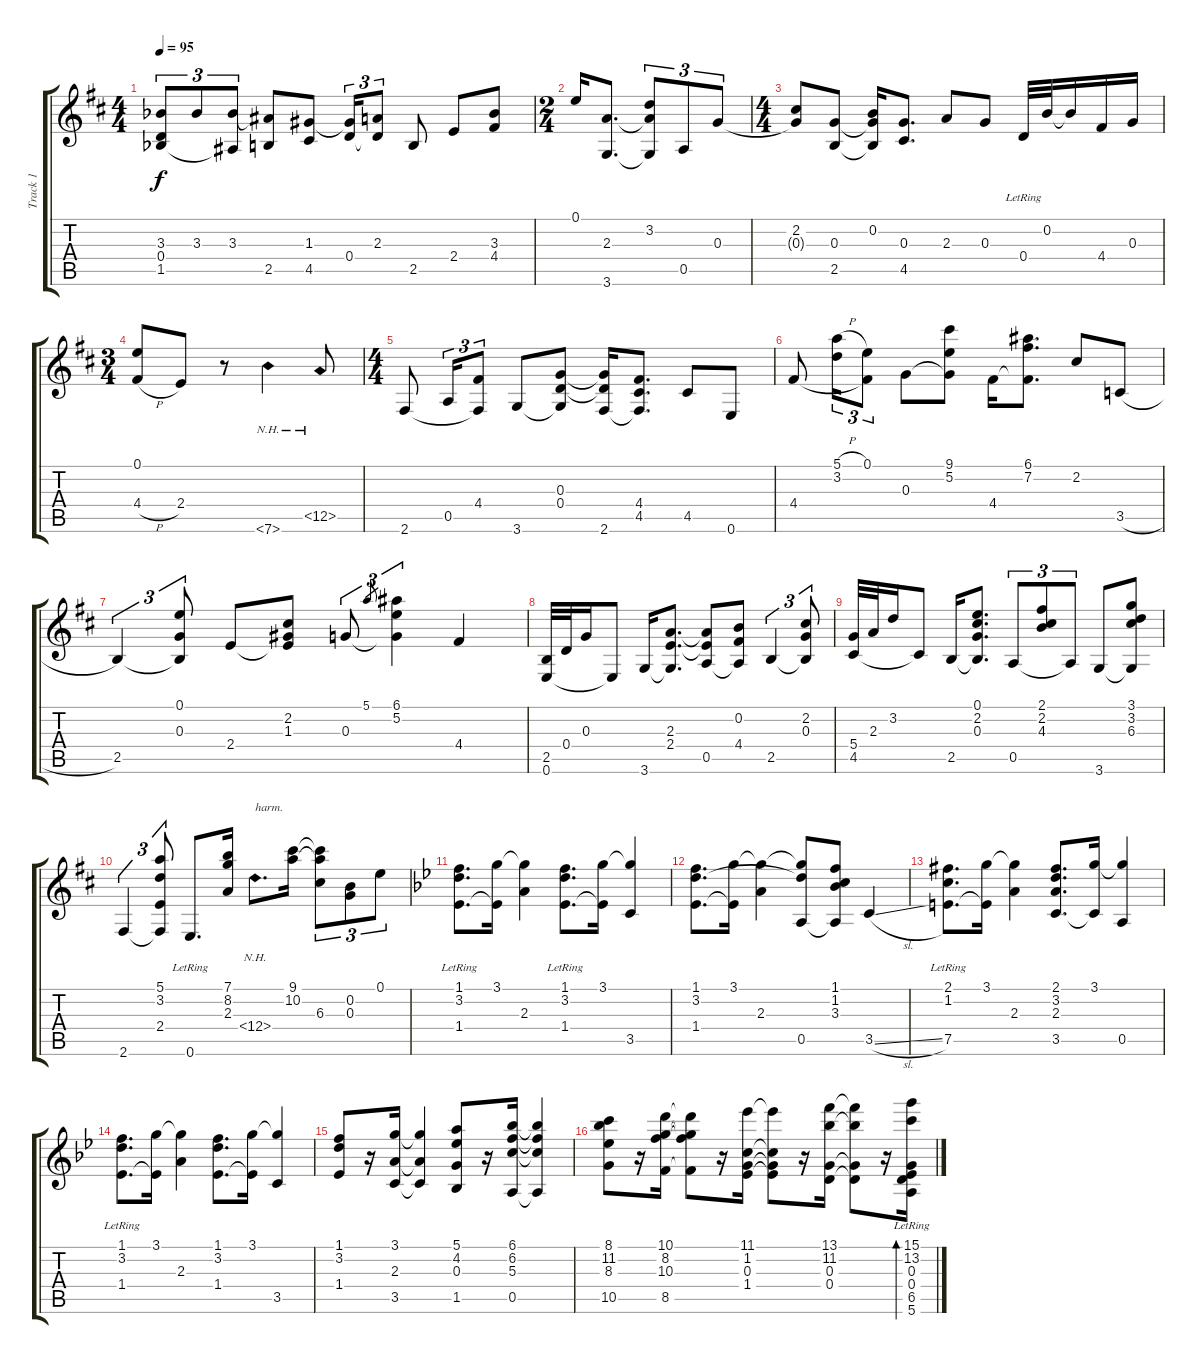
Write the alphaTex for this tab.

\track ("Track 1" "Track 1") {instrument acousticguitarnylon}
\staff {score tabs}
\tuning (E4 B3 G3 D3 A2 E2) {hide}
\ts (4 4)
\tempo 95
\clef g2
\ks d
(3.3{acc b} 0.4 1.5{acc b}).8{tu (3 2) dy f} 3.3{acc b}.8{tu (3 2)} (3.3{acc b} 1.5{t}).8{tu (3 2)} (3.3{t} 2.5).8 (1.3 4.5).8 (1.3{t} 0.4).16{tu (3 2)} (2.3 0.4{t}).8{tu (3 2)} 2.5.8 2.4.8 (3.3{acc b} 4.4).8 |
\ts (2 4)
0.1.16 (2.3 3.6).8{d} (3.2 2.3{t} 3.6{t}).8{tu (3 2)} 0.5.8{tu (3 2)} 0.3.8{tu (3 2)} |
\ts (4 4)
(2.2 0.3{t}).8 (0.3 2.5).8 (0.2 0.3{t} 2.5{t}).16 (0.3 4.5).8{d} 2.3.8 0.3.8 0.4{lr}.32 0.2.32 0.2{t}.16 4.4.16 0.3.16 |
\ts (3 4)
(0.1 4.4{h}).8 2.4.8 r.8 7.6{nh}.4 12.5{nh}.8 |
\ts (4 4)
2.6.8 0.5.16{tu (3 2)} (4.4 2.6{t}).8{tu (3 2)} 3.6.8 (0.3 0.4 3.6{t}).8 (0.3{t} 0.4{t} 2.6).16 (4.4 4.5 2.6{t}).8{d} 4.5.8 0.6.8 |
4.4.8 (5.1{h} 3.2).16{tu (3 2)} (0.1 4.4{t}).8{tu (3 2)} 0.3.8 (9.1 5.2 0.3{t}).8 4.4.16 (6.1 7.2 4.4{t}).8{d} 2.2.8 3.5{h}.8 |
2.5.4{tu (3 2)} (0.1 0.3 2.5{t}).8{tu (3 2)} 2.4.8 (2.2 1.3 2.4{t}).8 0.3.8{tu (3 2)} 5.1.8{gr} (6.1 5.2 0.3{t}).4{tu (3 2)} 4.4.4 |
(2.5 0.6).32 0.4.32 0.3.16 0.6{t}.8 3.6.16 (2.3 2.4 3.6{t}).8{d} (2.3{t} 2.4{t} 0.5).8 (0.2 4.4 0.5{t}).8 2.5.4{tu (3 2)} (2.2 0.3 2.5{t}).8{tu (3 2)} |
(5.4 4.5).32 2.3.32 3.2.16 4.5{t}.8 2.5.16 (0.1 2.2 0.3 2.5{t}).8{d} 0.5.8{tu (3 2)} (2.1 2.2 4.3).8{tu (3 2)} 0.5{t}.8{tu (3 2)} 3.6.8 (3.1 3.2 6.3 3.6{t}).8 |
2.6.4{tu (3 2)} (5.1 3.2 2.4 2.6{t}).8{tu (3 2)} 0.6{lr}.8{d} (7.1 8.2 2.3).16 12.4{nh}.8{d txt "harm."} (9.1 10.2).16 (9.1{t} 10.2{t} 6.3).8{tu (3 2)} (0.2 0.3).8{tu (3 2)} 0.1.8{tu (3 2)} |
\ks bb
(1.1 3.2{lr} 1.4).8{d} (3.1 1.4{t}).16 (3.1{t} 2.3).4 (1.1 3.2{lr} 1.4).8{d} (3.1 1.4{t}).16 (3.1{t} 3.5).4 |
(1.1 3.2 1.4).8{d} (3.1 1.4{t}).16 (3.1{t} 2.3).4 (3.1{t} 3.2{t} 0.5).8 (1.1 1.2 3.3 0.5{t}).8 3.5{sl}.4 |
(2.1{acc #} 1.2{lr} 7.5).8{d} (3.1 7.5{t}).16 (3.1{t} 2.3).4 (2.1{acc #} 3.2 2.3 3.5).8{d} (3.1 3.5{t}).16 (3.1{t} 0.5).4 |
(1.1 3.2{lr} 1.4).8{d} (3.1 1.4{t}).16 (3.1{t} 2.3).4 (1.1 3.2 1.4).8{d} (3.1 1.4{t}).16 (3.1{t} 3.5).4 |
(1.1 3.2 1.4).8 r.16 (3.1 2.3 3.5).16 (3.1{t} 2.3{t} 3.5{t}).4 (5.1 4.2 0.3 1.5).8 r.16 (6.1 6.2 5.3 0.5).16 (6.1{t} 6.2{t} 5.3{t} 0.5{t}).4 |
(8.1 11.2 8.3 10.5).8 r.16 (10.1 8.2 10.3 8.5).16 (10.1{t} 8.2{t} 10.3{t} 8.5{t}).8 r.16 (11.1 1.2 0.3 1.4).16 (11.1{t} 1.2{t} 0.3{t} 1.4{t}).8 r.16 (13.1 11.2 0.3 0.4).16 (13.1{t} 11.2{t} 0.3{t} 0.4{t}).8 r.16 (15.1{lr} 13.2{lr} 0.3{lr} 0.4{lr} 6.5{lr} 5.6{lr}).16{bd 480}
